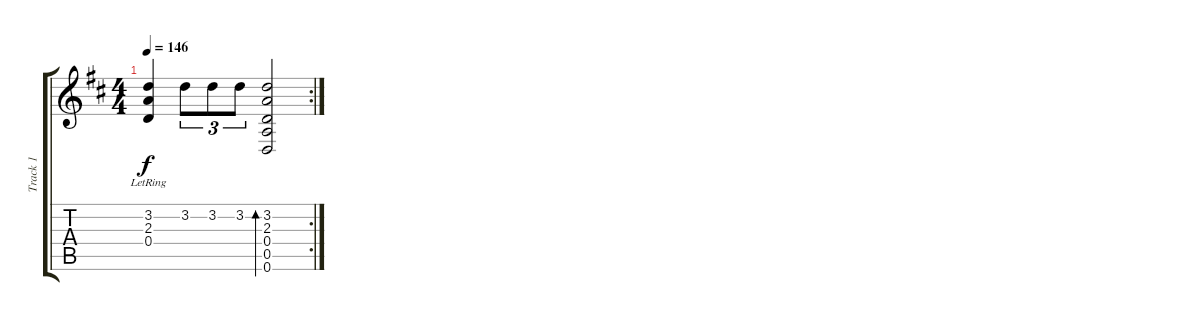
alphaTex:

\track ("Track 1" "Track 1") {instrument acousticguitarsteel}
\staff {score tabs}
\tuning (E4 B3 G3 D3 A2 D2) {hide}
\rc 2
\ts (4 4)
\tempo 146
\clef g2
\ks d
(3.2 2.3{lr} 0.4{lr}).4{dy f} 3.2.8{tu (3 2)} 3.2.8{tu (3 2)} 3.2.8{tu (3 2)} (3.2 2.3 0.4 0.5 0.6).2{bd 240}
